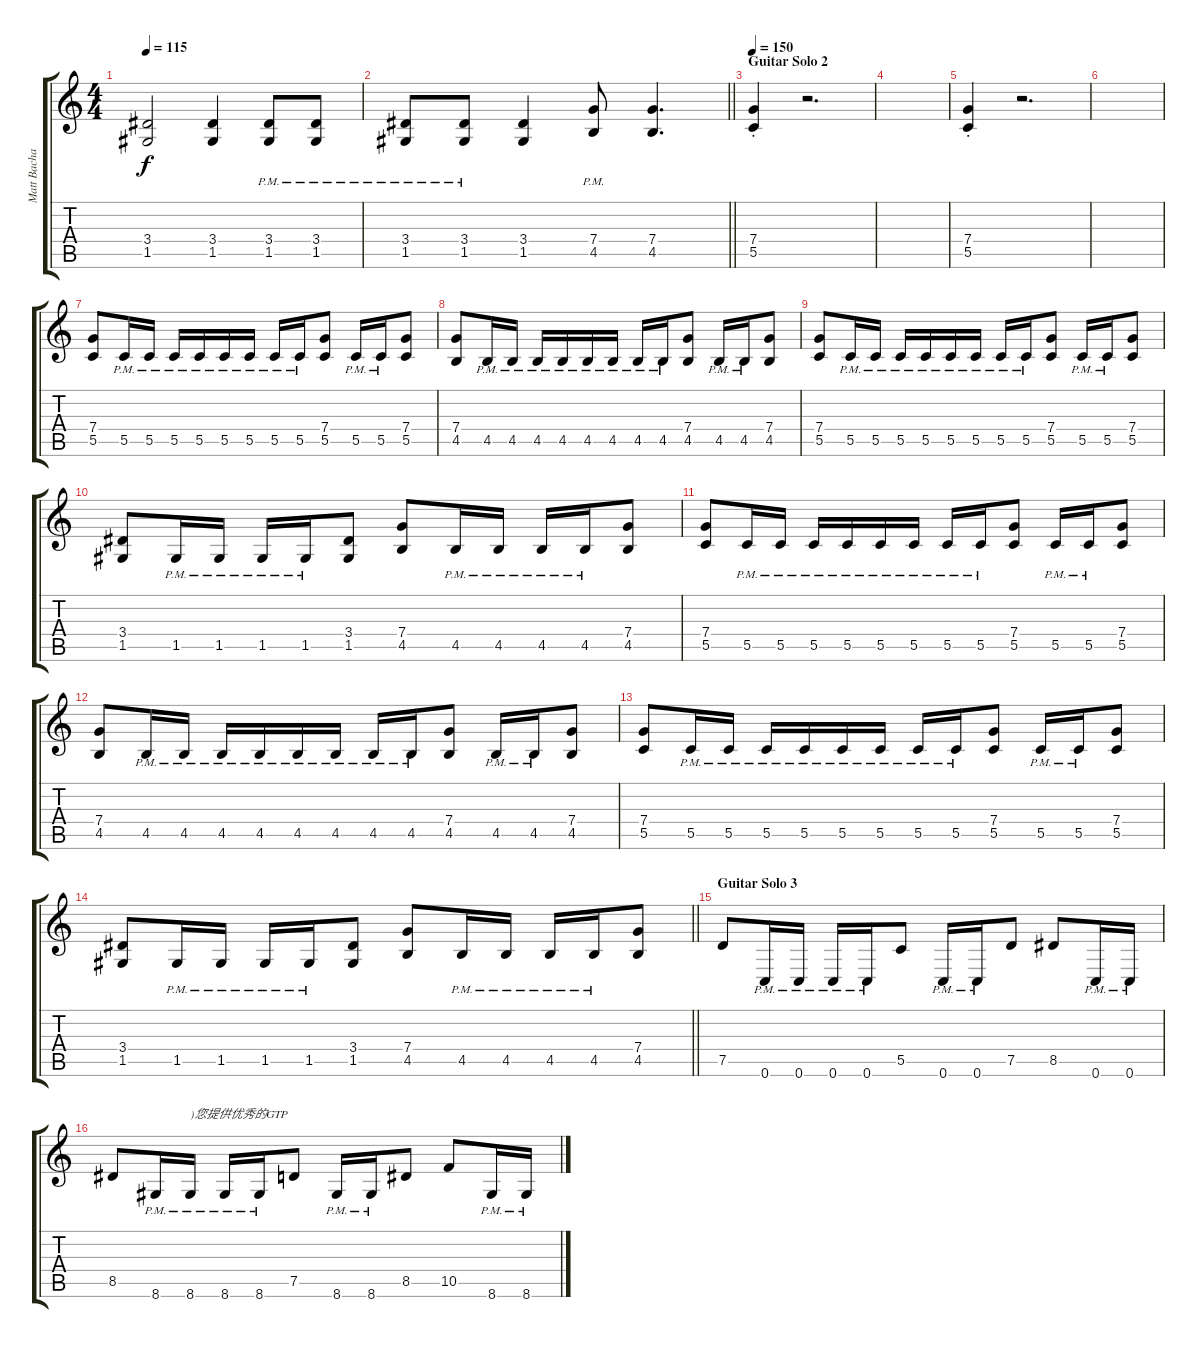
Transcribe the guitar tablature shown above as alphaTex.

\track ("Matt Bachand" "Matt Bacha") {instrument distortionguitar}
\staff {score tabs}
\tuning (D4 A3 F3 C3 G2 C2) {hide}
\ts (4 4)
\tempo 115
\clef g2
\ks c
(3.4 1.5).2{dy f} (3.4 1.5).4 (3.4{pm} 1.5{pm}).8 (3.4{pm} 1.5{pm}).8 |
\barLineRight lightlight
(3.4{pm} 1.5{pm}).8 (3.4{pm} 1.5{pm}).8 (3.4 1.5).4 (7.4{pm} 4.5{pm}).8 (7.4 4.5).4{d} |
\section ("" "Guitar Solo 2")
\tempo 150
(7.4{st} 5.5{st}).4 r.2{d} |
|
(7.4{st} 5.5{st}).4 r.2{d} |
|
(7.4 5.5).8 5.5{pm}.16 5.5{pm}.16 5.5{pm}.16 5.5{pm}.16 5.5{pm}.16 5.5{pm}.16 5.5{pm}.16 5.5{pm}.16 (7.4 5.5).8 5.5{pm}.16 5.5{pm}.16 (7.4 5.5).8 |
(7.4 4.5).8 4.5{pm}.16 4.5{pm}.16 4.5{pm}.16 4.5{pm}.16 4.5{pm}.16 4.5{pm}.16 4.5{pm}.16 4.5{pm}.16 (7.4 4.5).8 4.5{pm}.16 4.5{pm}.16 (7.4 4.5).8 |
(7.4 5.5).8 5.5{pm}.16 5.5{pm}.16 5.5{pm}.16 5.5{pm}.16 5.5{pm}.16 5.5{pm}.16 5.5{pm}.16 5.5{pm}.16 (7.4 5.5).8 5.5{pm}.16 5.5{pm}.16 (7.4 5.5).8 |
(3.4 1.5).8 1.5{pm}.16 1.5{pm}.16 1.5{pm}.16 1.5{pm}.16 (3.4 1.5).8 (7.4 4.5).8 4.5{pm}.16 4.5{pm}.16 4.5{pm}.16 4.5{pm}.16 (7.4 4.5).8 |
(7.4 5.5).8 5.5{pm}.16 5.5{pm}.16 5.5{pm}.16 5.5{pm}.16 5.5{pm}.16 5.5{pm}.16 5.5{pm}.16 5.5{pm}.16 (7.4 5.5).8 5.5{pm}.16 5.5{pm}.16 (7.4 5.5).8 |
(7.4 4.5).8 4.5{pm}.16 4.5{pm}.16 4.5{pm}.16 4.5{pm}.16 4.5{pm}.16 4.5{pm}.16 4.5{pm}.16 4.5{pm}.16 (7.4 4.5).8 4.5{pm}.16 4.5{pm}.16 (7.4 4.5).8 |
(7.4 5.5).8 5.5{pm}.16 5.5{pm}.16 5.5{pm}.16 5.5{pm}.16 5.5{pm}.16 5.5{pm}.16 5.5{pm}.16 5.5{pm}.16 (7.4 5.5).8 5.5{pm}.16 5.5{pm}.16 (7.4 5.5).8 |
\barLineRight lightlight
(3.4 1.5).8 1.5{pm}.16 1.5{pm}.16 1.5{pm}.16 1.5{pm}.16 (3.4 1.5).8 (7.4 4.5).8 4.5{pm}.16 4.5{pm}.16 4.5{pm}.16 4.5{pm}.16 (7.4 4.5).8 |
\section ("" "Guitar Solo 3")
7.5.8 0.6{pm}.16 0.6{pm}.16 0.6{pm}.16 0.6{pm}.16 5.5.8 0.6{pm}.16 0.6{pm}.16 7.5.8 8.5.8 0.6{pm}.16 0.6{pm}.16 |
8.5.8 8.6{pm}.16 8.6{pm}.16{txt ")您提供优秀的GTP"} 8.6{pm}.16 8.6{pm}.16 7.5.8 8.6{pm}.16 8.6{pm}.16 8.5.8 10.5.8 8.6{pm}.16 8.6{pm}.16
